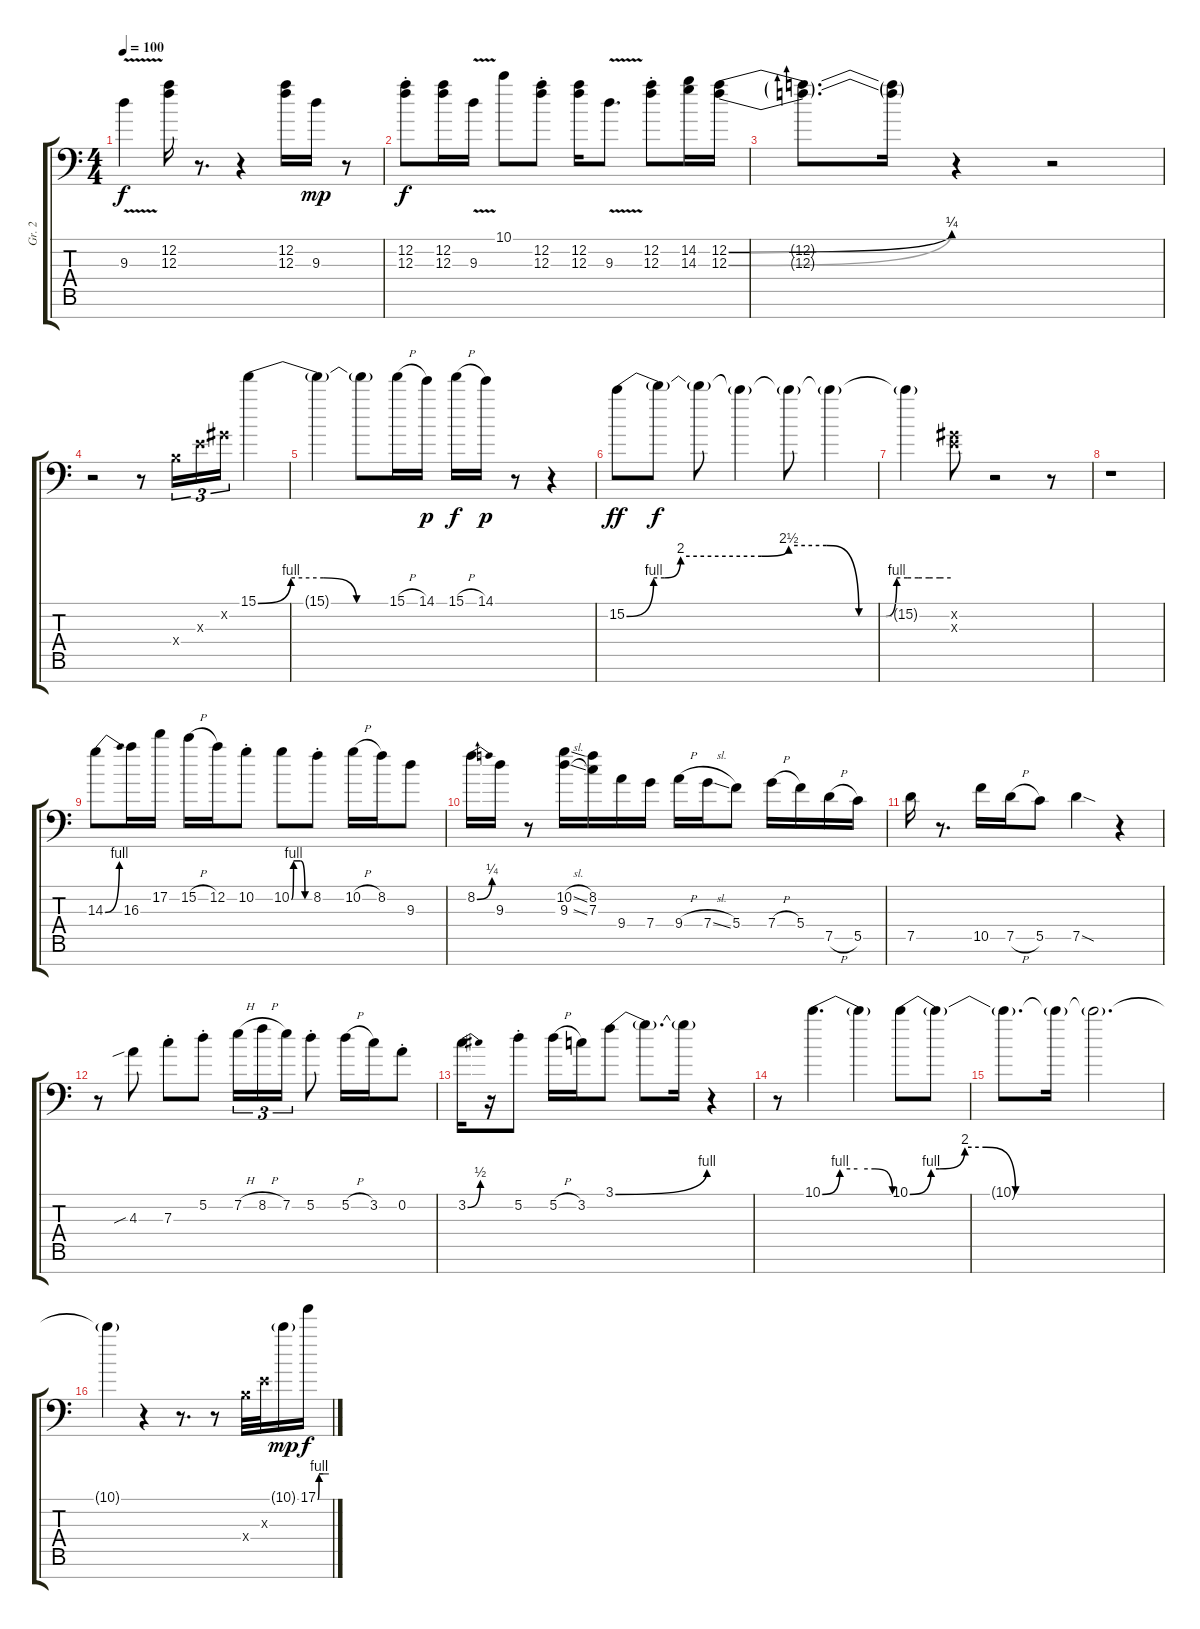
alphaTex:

\track ("Gr. 2" "Gr. 2") {instrument overdrivenguitar}
\staff {score tabs}
\tuning (D4 A3 F3 C3 G2 D2 A1) {hide}
\ts (4 4)
\tempo 100
\clef f4
\ks c
9.3{v}.4{dy f} (12.2 12.3).16 r.8{d} r.4 (12.2 12.3).16 9.3.16{dy mp} r.8 |
(12.2{st} 12.3{st}).8{dy f} (12.2 12.3).16 9.3{v}.16 10.1{t}.8 (12.2{st} 12.3{st}).8 (12.2 12.3).16 9.3{v}.8{d} (12.2{st} 12.3{st}).8 (14.2 14.3).16 (12.2{be (bend 0 0 60 1)} 12.3{be (bend 0 0 60 1)}).16 |
(12.2{t} 12.3{t}).8{d} (12.2{t} 12.3{t}).16 r.4 r.2 |
r.2 r.8 -1.4{x}.16{tu (3 2)} -1.3{x}.16{tu (3 2)} -1.2{x}.16{tu (3 2)} 15.1{be (custom 0 0 15 4 30 4 45 0 60 0)}.4 |
15.1{t}.4 15.1{t}.8 15.1{h}.16 14.1.16{dy p} 15.1{h}.16{dy f} 14.1.16{dy p} r.8 r.4 |
15.2{be (custom 0 0 5 4 7 4 10 8 25 8 30 10 37 10 43 0 48 0 50 4 52 4 54 4 56 4 58 4 60 4)}.8{dy ff} 15.2{t}.8{dy f} 15.2{t}.8 15.2{t}.4 15.2{t}.8 15.2{t}.4 |
15.2{t}.4 (-1.2{x} -1.3{x}).8 r.2 r.8 |
r.1 |
14.3{be (bend 0 0 60 4)}.8 16.3.16 17.2.16 15.2{h}.16 12.2.16 10.2{st}.8 10.2{be (custom 0 0 7 4 30 4 45 0 60 0)}.8 8.2{st}.8 10.2{h}.16 8.2.16 9.3.8 |
8.2{be (bend 0 0 60 1)}.16 9.3.16 r.8 (10.2{sl} 9.3{sl}).16 (8.2 7.3).16 9.4.16 7.4.16 9.4{h}.16 7.4{sl}.16 5.4.8 7.4{h}.16 5.4.16 7.5{h}.16 5.5.16 |
7.5.16 r.8{d} 10.5.16 7.5{h}.16 5.5.8 7.5{sod}.4 r.4 |
r.8 4.3{sib}.8 7.3{st}.8 5.2{st}.8 7.2{h}.16{tu (3 2)} 8.2{h}.16{tu (3 2)} 7.2.16{tu (3 2)} 5.2{st}.8 5.2{h}.16 3.2.16 0.2{st}.8 |
3.2{be (bend 0 0 60 2)}.16 r.16 5.2{st}.8 5.2{h}.16 3.2.16 3.1{be (bend 0 0 60 4)}.8 3.1{t}.8{d} 3.1{t}.16 r.4 |
r.8 10.1{be (custom 0 0 15 4 30 4 45 4 60 0)}.4{d} 10.1{t}.4 10.1{be (custom 0 0 5 4 7 4 13 8 18 8 25 0 37 0 39 0 41 0 43 0 45 0 47 0 49 0 51 0 53 0 55 0 57 0 60 0)}.8 10.1{t}.8 |
10.1{t}.8{d} 10.1{t}.16 10.1{t}.2{d} |
10.1{t}.4 r.4 r.8{d} r.8 -1.4{x}.32 -1.3{x}.32 10.1{g}.16{dy mp} 17.1{be (custom 0 0 7 4 30 4 32 4 34 4 36 4 38 4 40 4 42 4 44 4 46 4 48 4 50 4 52 4 54 4 56 4 58 4 60 4)}.16{dy f}
